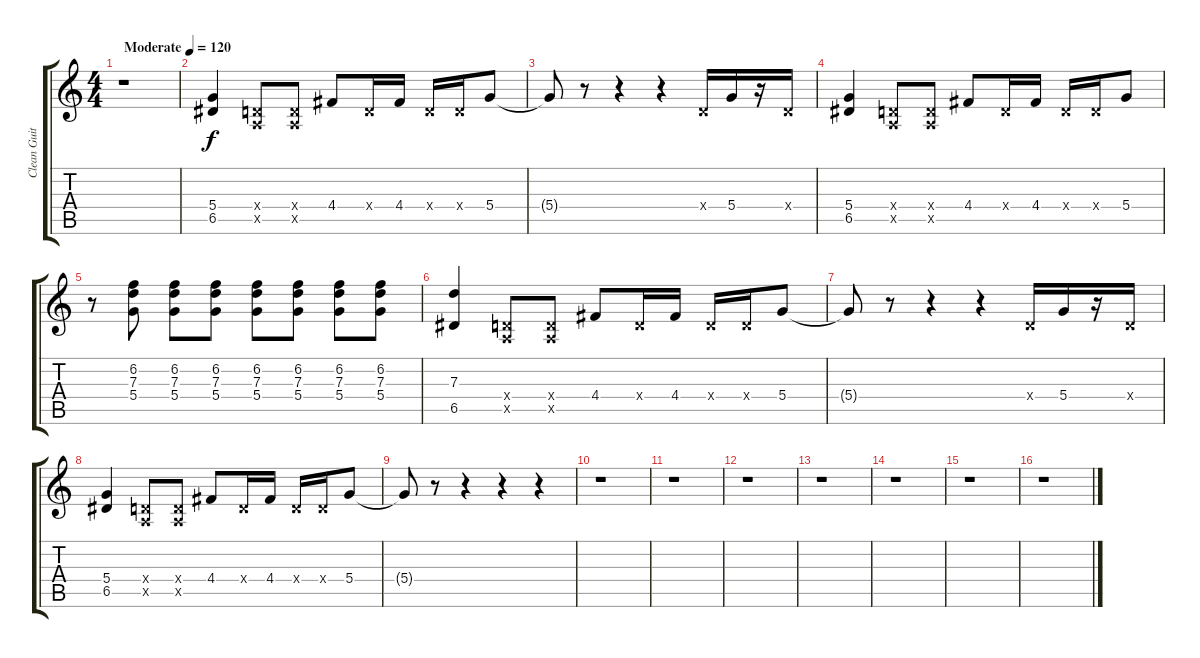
\track ("Clean Guitar" "Clean Guit") {instrument electricguitarclean}
\staff {score tabs}
\tuning (E4 B3 G3 D3 A2 E2) {hide}
\ts (4 4)
\tempo (120 "Moderate")
\clef g2
\ks c
r.1{dy f instrument electricguitarclean} |
(5.4 6.5).4 (0.4{x} 0.5{x}).8 (0.4{x} 0.5{x}).8 4.4.8 0.4{x}.16 4.4.16 0.4{x}.16 0.4{x}.16 5.4.8 |
5.4{t}.8 r.8 r.4 r.4 0.4{x}.16 5.4.16 r.16 0.4{x}.16 |
(5.4 6.5).4 (0.4{x} 0.5{x}).8 (0.4{x} 0.5{x}).8 4.4.8 0.4{x}.16 4.4.16 0.4{x}.16 0.4{x}.16 5.4.8 |
r.8 (6.2 7.3 5.4).8 (6.2 7.3 5.4).8 (6.2 7.3 5.4).8 (6.2 7.3 5.4).8 (6.2 7.3 5.4).8 (6.2 7.3 5.4).8 (6.2 7.3 5.4).8 |
(7.3 6.5).4 (0.4{x} 0.5{x}).8 (0.4{x} 0.5{x}).8 4.4.8 0.4{x}.16 4.4.16 0.4{x}.16 0.4{x}.16 5.4.8 |
5.4{t}.8 r.8 r.4 r.4 0.4{x}.16 5.4.16 r.16 0.4{x}.16 |
(5.4 6.5).4 (0.4{x} 0.5{x}).8 (0.4{x} 0.5{x}).8 4.4.8 0.4{x}.16 4.4.16 0.4{x}.16 0.4{x}.16 5.4.8 |
5.4{t}.8 r.8 r.4 r.4 r.4 |
r.1 |
r.1 |
r.1 |
r.1 |
r.1 |
r.1 |
r.1
